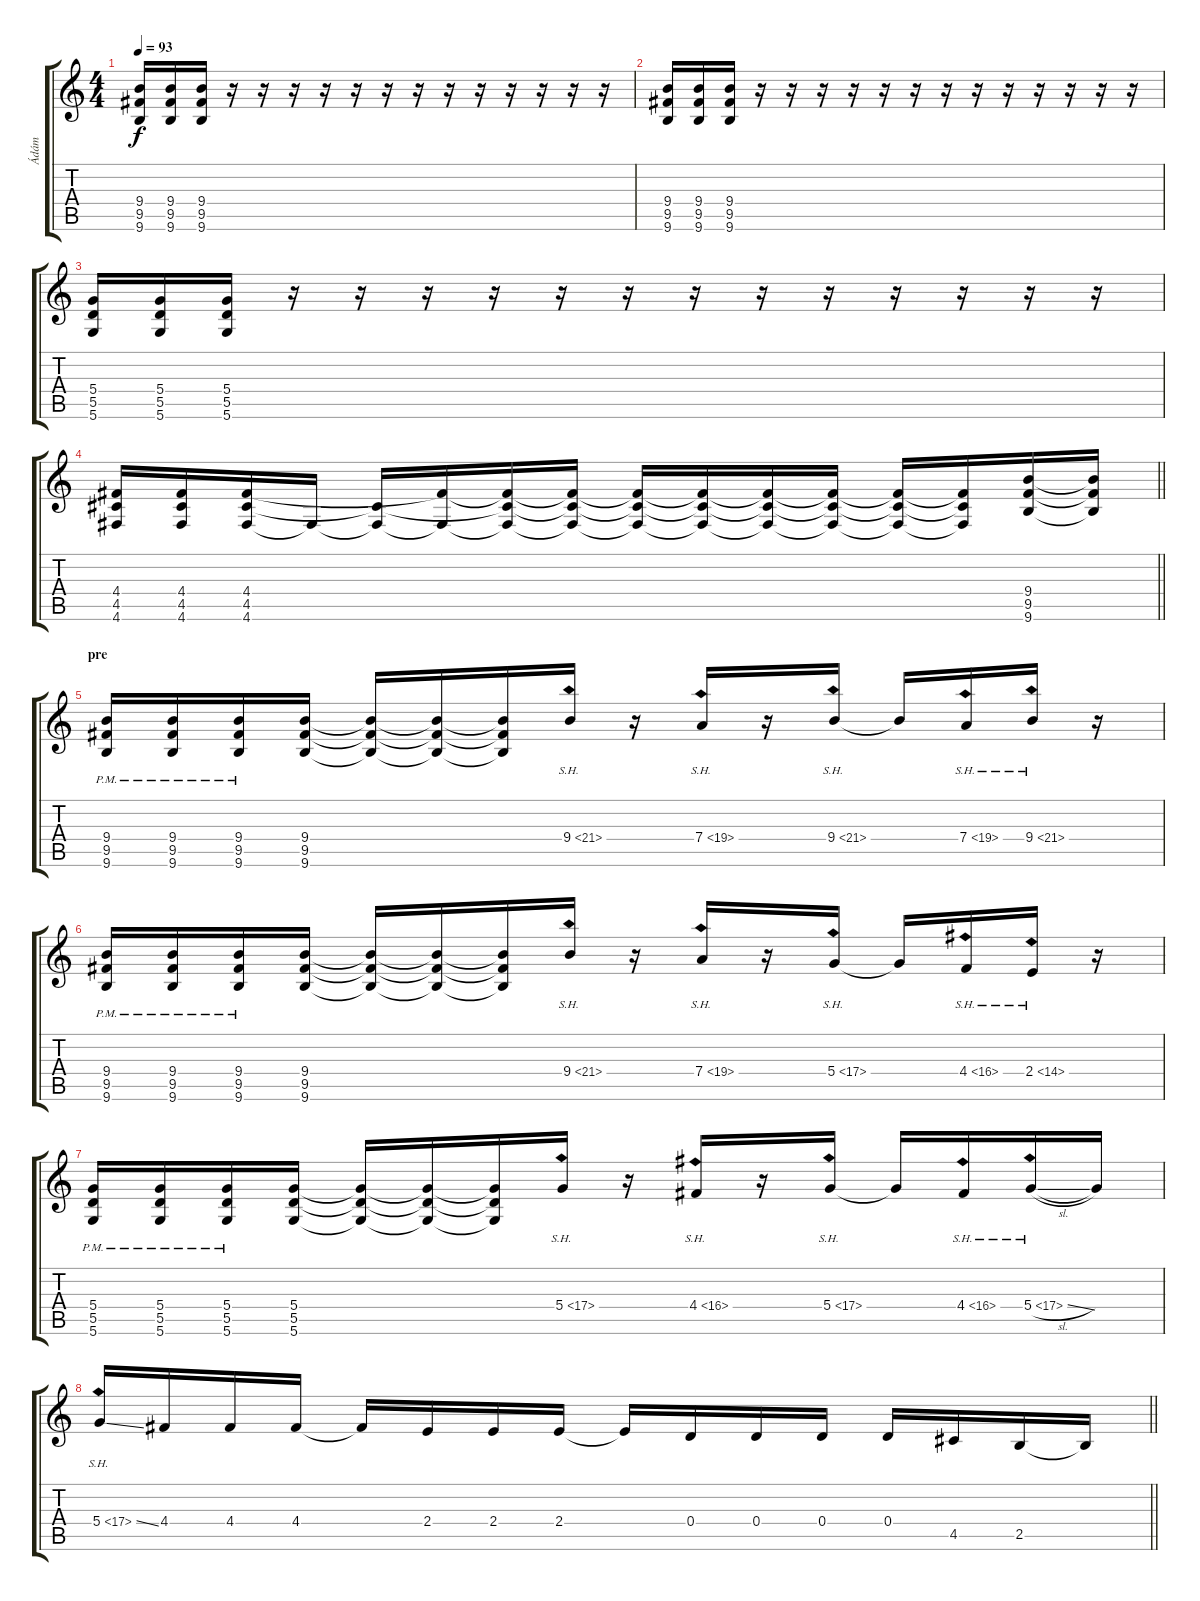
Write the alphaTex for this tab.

\track ("Ádám" "Ádám") {instrument distortionguitar}
\staff {score tabs}
\tuning (E4 B3 G3 D3 A2 D2) {hide}
\ts (4 4)
\tempo 93
\clef g2
\ks c
(9.4 9.5 9.6).16{dy f} (9.4 9.5 9.6).16 (9.4 9.5 9.6).16 r.16 r.16 r.16 r.16 r.16 r.16 r.16 r.16 r.16 r.16 r.16 r.16 r.16 |
(9.4 9.5 9.6).16 (9.4 9.5 9.6).16 (9.4 9.5 9.6).16 r.16 r.16 r.16 r.16 r.16 r.16 r.16 r.16 r.16 r.16 r.16 r.16 r.16 |
(5.4 5.5 5.6).16 (5.4 5.5 5.6).16 (5.4 5.5 5.6).16 r.16 r.16 r.16 r.16 r.16 r.16 r.16 r.16 r.16 r.16 r.16 r.16 r.16 |
\barLineRight lightlight
(4.4 4.5 4.6).16 (4.4 4.5 4.6).16 (4.4 4.5 4.6).16 4.6{t}.16 (4.5{t} 4.6{t}).16 (4.4{t} 4.6{t}).16 (4.4{t} 4.5{t} 4.6{t}).16 (4.4{t} 4.5{t} 4.6{t}).16 (4.4{t} 4.5{t} 4.6{t}).16 (4.4{t} 4.5{t} 4.6{t}).16 (4.4{t} 4.5{t} 4.6{t}).16 (4.4{t} 4.5{t} 4.6{t}).16 (4.4{t} 4.5{t} 4.6{t}).16 (4.4{t} 4.5{t} 4.6{t}).16 (9.4 9.5 9.6).16 (9.4{t} 9.5{t} 9.6{t}).16 |
\section ("" "pre")
(9.4{pm} 9.5{pm} 9.6{pm}).16 (9.4{pm} 9.5{pm} 9.6{pm}).16 (9.4{pm} 9.5{pm} 9.6{pm}).16 (9.4 9.5 9.6).16 (9.4{t} 9.5{t} 9.6{t}).16 (9.4{t} 9.5{t} 9.6{t}).16 (9.4{t} 9.5{t} 9.6{t}).16 9.4{sh 12}.16 r.16 7.4{sh 12}.16 r.16 9.4{sh 12}.16 9.4{t}.16 7.4{sh 12}.16 9.4{sh 12}.16 r.16 |
(9.4{pm} 9.5{pm} 9.6{pm}).16 (9.4{pm} 9.5{pm} 9.6{pm}).16 (9.4{pm} 9.5{pm} 9.6{pm}).16 (9.4 9.5 9.6).16 (9.4{t} 9.5{t} 9.6{t}).16 (9.4{t} 9.5{t} 9.6{t}).16 (9.4{t} 9.5{t} 9.6{t}).16 9.4{sh 12}.16 r.16 7.4{sh 12}.16 r.16 5.4{sh 12}.16 5.4{t}.16 4.4{sh 12}.16 2.4{sh 12}.16 r.16 |
(5.4{pm} 5.5{pm} 5.6{pm}).16 (5.4{pm} 5.5{pm} 5.6{pm}).16 (5.4{pm} 5.5{pm} 5.6{pm}).16 (5.4 5.5 5.6).16 (5.4{t} 5.5{t} 5.6{t}).16 (5.4{t} 5.5{t} 5.6{t}).16 (5.4{t} 5.5{t} 5.6{t}).16 5.4{sh 12}.16 r.16 4.4{sh 12}.16 r.16 5.4{sh 12}.16 5.4{t}.16 4.4{sh 12}.16 5.4{sh 12 sl}.16 5.4{t}.16 |
\barLineRight lightlight
5.4{sh 12 ss}.16 4.4.16 4.4.16 4.4.16 4.4{t}.16 2.4.16 2.4.16 2.4.16 2.4{t}.16 0.4.16 0.4.16 0.4.16 0.4.16 4.5.16 2.5.16 2.5{t}.16
